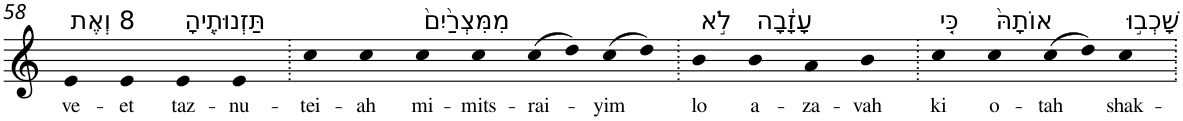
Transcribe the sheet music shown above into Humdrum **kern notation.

**kern	**text
*part1	*part1
*staff1	*staff1
*I"Piano	*
*I'Pno	*
!!LO:PB:g=z
*clefG2	*
*k[]	*
=58	=58
!LO:TX:a:t=8 וְאֶת	!
!	!LO:LY:b
4e	ve-
!	!LO:LY:b
4e	-et
!LO:TX:a:t=תַּזְנוּתֶ֤יהָ	!
!	!LO:LY:b
4e	taz-
!	!LO:LY:b
4e	-nu-
=59.	=59.
!	!LO:LY:b
4cc	-tei-
!	!LO:LY:b
4cc	-ah
!LO:TX:a:t=מִמִּצְרַ֙יִם֙	!
!	!LO:LY:b
4cc	mi-
!	!LO:LY:b
4cc	-mits-
!	!LO:LY:b
(>8cc	-rai-
8dd)	.
!	!LO:LY:b
(>8cc	-yim
8dd)	.
=60.	=60.
!LO:TX:a:t=לֹ֣א	!
!	!LO:LY:b
4b	lo
!LO:TX:a:t=עָזָ֔בָה	!
!	!LO:LY:b
4b	a-
!	!LO:LY:b
4a	-za-
!	!LO:LY:b
4b	-vah
=61.	=61.
!LO:TX:a:t=כִּ֤י	!
!	!LO:LY:b
4cc	ki
!LO:TX:a:t=אוֹתָהּ֙	!
!	!LO:LY:b
4cc	o-
!	!LO:LY:b
(>8cc	-tah
8dd)	.
!LO:TX:a:t=שָׁכְב֣וּ	!
!	!LO:LY:b
4cc	shak-
=.	=.
*-	*-
